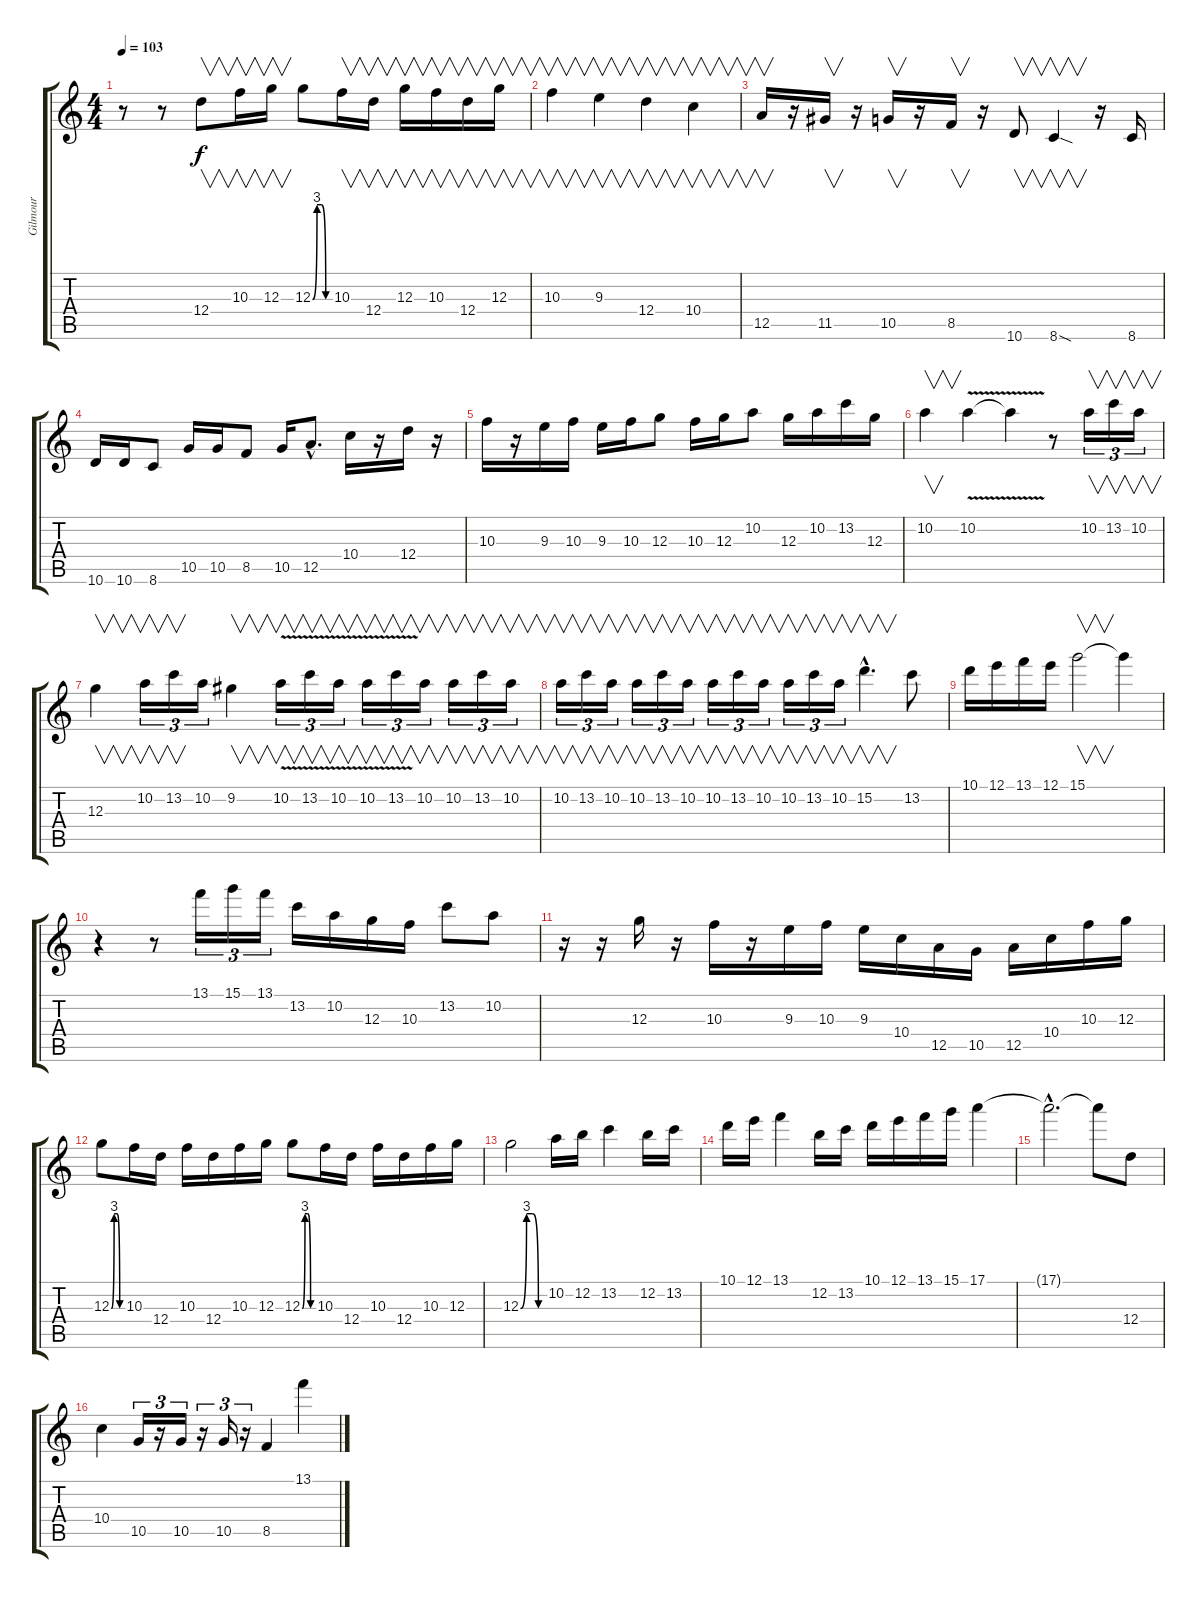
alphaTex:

\track ("Gilmour" "Gilmour") {instrument distortionguitar}
\staff {score tabs}
\tuning (E4 B3 G3 D3 A2 E2) {hide}
\ts (4 4)
\tempo 103
\clef g2
\ks c
r.8{dy f} r.8 12.4.8{v} 10.3.16{v} 12.3.16{v} 12.3{be (custom 0 0 15 12 30 12 45 0 60 0)}.8 10.3.16{v} 12.4.16{v} 12.3.16{v} 10.3.16{v} 12.4.16{v} 12.3.16{v} |
10.3.4{v} 9.3.4{v} 12.4.4{v} 10.4.4{v} |
12.5.16{v} r.16 11.5.16{v} r.16 10.5.16{v} r.16 8.5.16{v} r.16 10.6.8{v} 8.6{sod}.4{v} r.16 8.6.16 |
10.6.16 10.6.16 8.6.8 10.5.16 10.5.16 8.5.8 10.5.16 12.5{hac}.8{d} 10.4.16 r.16 12.4.16 r.16 |
10.3.16 r.16 9.3.16 10.3.16 9.3.16 10.3.16 12.3.8 10.3.16 12.3.16 10.2.8 12.3.16 10.2.16 13.2.16 12.3.16 |
10.2.4{v} 10.2{v}.4 10.2{t}.4 r.8 10.2.16{v tu (3 2)} 13.2.16{v tu (3 2)} 10.2.16{v tu (3 2)} |
12.3.4{v} 10.2.16{v tu (3 2)} 13.2.16{v tu (3 2)} 10.2.16{tu (3 2)} 9.2.4{v} 10.2{v}.16{v tu (3 2)} 13.2{v}.16{v tu (3 2)} 10.2{v}.16{v tu (3 2)} 10.2{v}.16{v tu (3 2)} 13.2{v}.16{v tu (3 2)} 10.2.16{v tu (3 2)} 10.2.16{v tu (3 2)} 13.2.16{v tu (3 2)} 10.2.16{v tu (3 2)} |
10.2.16{v tu (3 2)} 13.2.16{v tu (3 2)} 10.2.16{v tu (3 2)} 10.2.16{v tu (3 2)} 13.2.16{v tu (3 2)} 10.2.16{v tu (3 2)} 10.2.16{v tu (3 2)} 13.2.16{v tu (3 2)} 10.2.16{v tu (3 2)} 10.2.16{v tu (3 2)} 13.2.16{v tu (3 2)} 10.2.16{v tu (3 2)} 15.2{hac}.4{v d} 13.2.8 |
10.1.16 12.1.16 13.1.16 12.1.16 15.1.2{v} 15.1{t}.4 |
r.4 r.8 13.1.16{tu (3 2)} 15.1.16{tu (3 2)} 13.1.16{tu (3 2)} 13.2.16 10.2.16 12.3.16 10.3.16 13.2.8 10.2.8 |
r.16 r.16 12.3.16 r.16 10.3.16 r.16 9.3.16 10.3.16 9.3.16 10.4.16 12.5.16 10.5.16 12.5.16 10.4.16 10.3.16 12.3.16 |
12.3{be (custom 0 0 15 12 30 12 45 0 60 0)}.8 10.3.16 12.4.16 10.3.16 12.4.16 10.3.16 12.3.16 12.3{be (custom 0 0 15 12 30 12 45 0 60 0)}.8 10.3.16 12.4.16 10.3.16 12.4.16 10.3.16 12.3.16 |
12.3{be (custom 0 0 15 12 30 12 45 0 60 0)}.2 10.2.16 12.2.16 13.2.4 12.2.16 13.2.16 |
10.1.16 12.1.16 13.1.4 12.2.16 13.2.16 10.1.16 12.1.16 13.1.16 15.1.16 17.1.4 |
17.1{hac t}.2{d} 17.1{t}.8 12.4.8 |
10.4.4 10.5.16{tu (3 2)} r.16{tu (3 2)} 10.5.16{tu (3 2)} r.16{tu (3 2)} 10.5.16{tu (3 2)} r.16{tu (3 2)} 8.5.4 13.1.4
